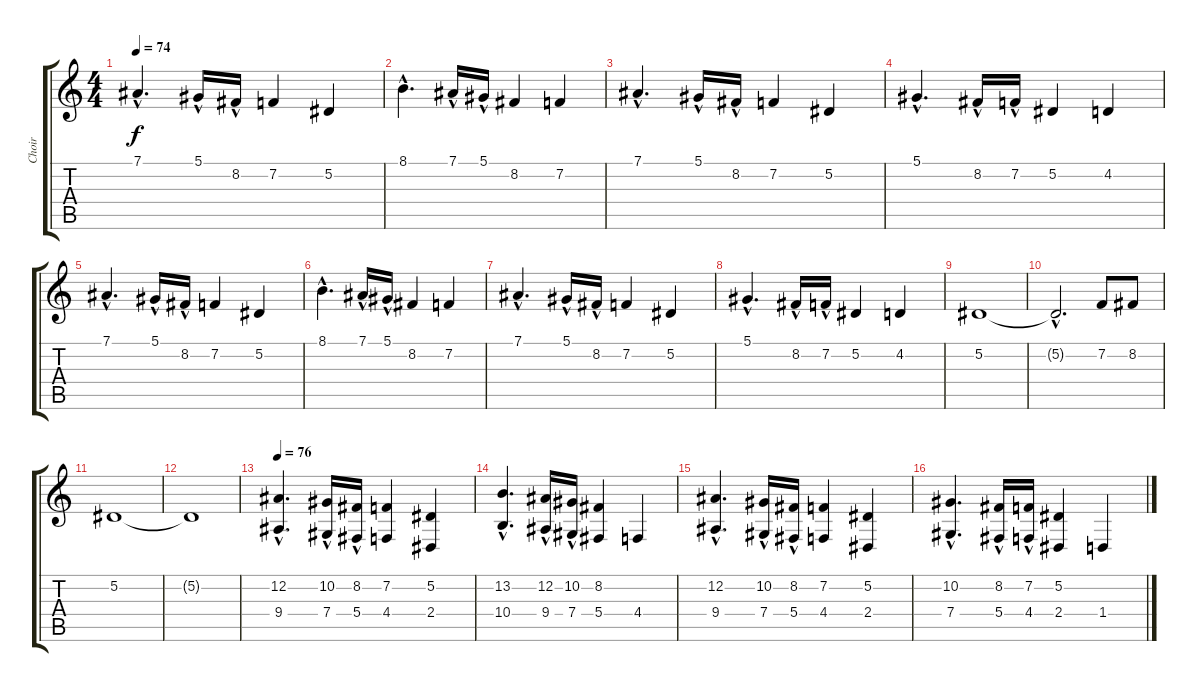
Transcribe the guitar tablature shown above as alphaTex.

\track ("Choir" "Choir") {instrument pad4choir}
\staff {score tabs}
\tuning (Eb4 Bb3 Gb3 Db3 Ab2 Eb2) {hide}
\ts (4 4)
\tempo 74
\clef g2
\ks c
7.1{hac}.4{d dy f volume 10 instrument pad4choir} 5.1{hac}.16 8.2{hac}.16 7.2.4 5.2.4 |
8.1{hac}.4{d} 7.1{hac}.16 5.1{hac}.16 8.2.4 7.2.4 |
7.1{hac}.4{d} 5.1{hac}.16 8.2{hac}.16 7.2.4 5.2.4 |
5.1{hac}.4{d} 8.2{hac}.16 7.2{hac}.16 5.2.4 4.2.4 |
7.1{hac}.4{d} 5.1{hac}.16 8.2{hac}.16 7.2.4 5.2.4 |
8.1{hac}.4{d} 7.1{hac}.16 5.1{hac}.16 8.2.4 7.2.4 |
7.1{hac}.4{d} 5.1{hac}.16 8.2{hac}.16 7.2.4 5.2.4 |
5.1{hac}.4{d} 8.2{hac}.16 7.2{hac}.16 5.2.4 4.2.4 |
5.2.1 |
5.2{hac t}.2{d} 7.2.8 8.2.8 |
5.2.1 |
5.2{t}.1 |
\tempo 76
(12.2{hac} 9.4{hac}).4{d volume 11} (10.2{hac} 7.4{hac}).16 (8.2{hac} 5.4{hac}).16 (7.2 4.4).4 (5.2 2.4).4 |
(13.2{hac} 10.4{hac}).4{d} (12.2{hac} 9.4{hac}).16 (10.2{hac} 7.4{hac}).16 (8.2 5.4).4 4.4.4 |
(12.2{hac} 9.4{hac}).4{d} (10.2{hac} 7.4{hac}).16 (8.2{hac} 5.4{hac}).16 (7.2 4.4).4 (5.2 2.4).4 |
(10.2{hac} 7.4{hac}).4{d} (8.2{hac} 5.4{hac}).16 (7.2{hac} 4.4{hac}).16 (5.2 2.4).4 1.4.4
